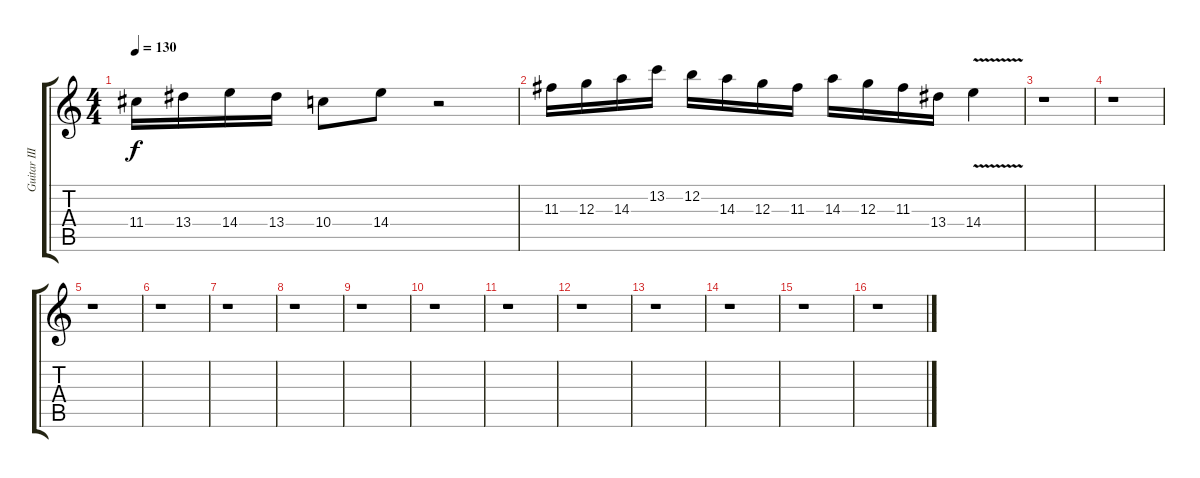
\track ("Guitar III" "Guitar III") {instrument distortionguitar}
\staff {score tabs}
\tuning (E4 B3 G3 D3 A2 E2) {hide}
\ts (4 4)
\tempo 130
\clef g2
\ks c
11.4.16{dy f} 13.4.16 14.4.16 13.4.16 10.4.8 14.4.8 r.2 |
11.3.16 12.3.16 14.3.16 13.2.16 12.2.16 14.3.16 12.3.16 11.3.16 14.3.16 12.3.16 11.3.16 13.4.16 14.4{v}.4 |
r.1 |
r.1 |
r.1 |
r.1 |
r.1 |
r.1 |
r.1 |
r.1 |
r.1 |
r.1 |
r.1 |
r.1 |
r.1 |
r.1
